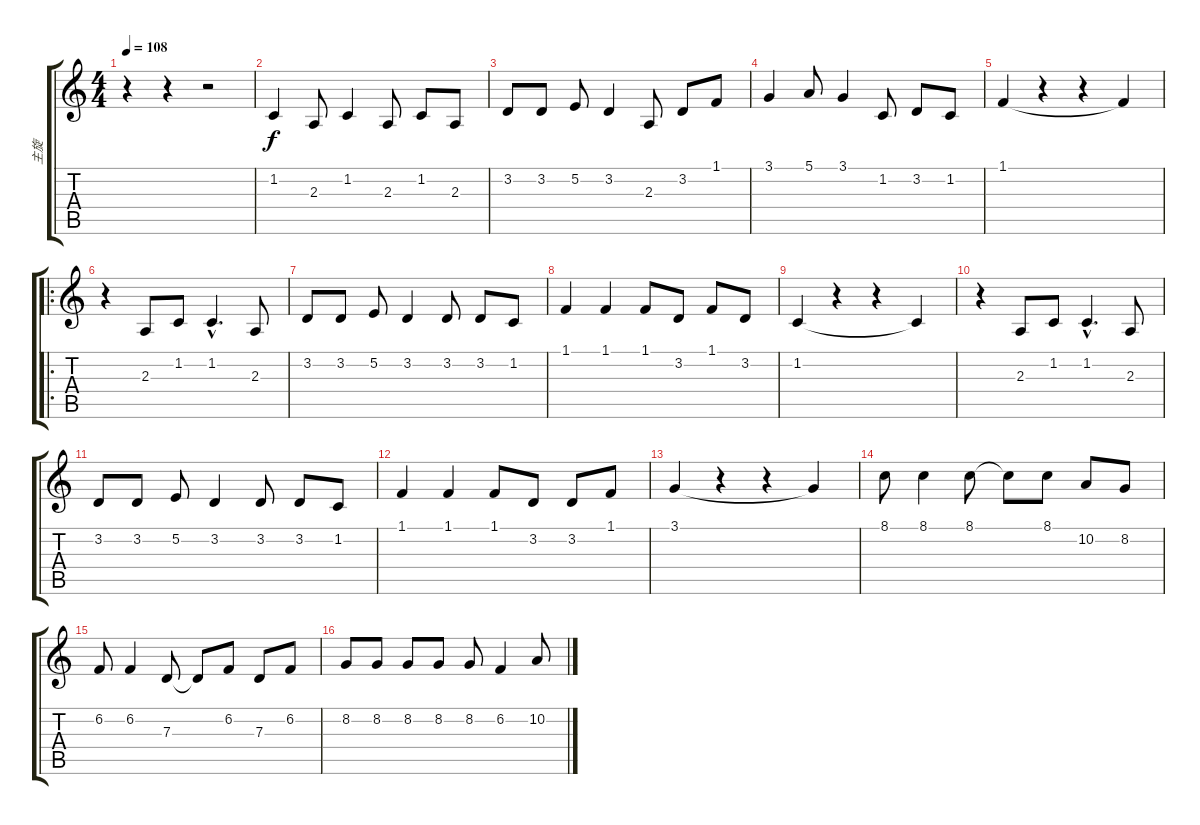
\track ("主旋" "主旋") {instrument musicbox}
\staff {score tabs}
\tuning (E4 B3 G3 D3 A2 E2) {hide}
\ts (4 4)
\tempo 108
\clef g2
\ks c
r.4{dy f instrument musicbox} r.4 r.2 |
1.2.4 2.3.8 1.2.4 2.3.8 1.2.8 2.3.8 |
3.2.8 3.2.8 5.2.8 3.2.4 2.3.8 3.2.8 1.1.8 |
3.1.4 5.1.8 3.1.4 1.2.8 3.2.8 1.2.8 |
1.1.4 r.4 r.4 1.1{t}.4 |
\ro
r.4 2.3.8 1.2.8 1.2{hac}.4{d} 2.3.8 |
3.2.8 3.2.8 5.2.8 3.2.4 3.2.8 3.2.8 1.2.8 |
1.1.4 1.1.4 1.1.8 3.2.8 1.1.8 3.2.8 |
1.2.4 r.4 r.4 1.2{t}.4 |
r.4 2.3.8 1.2.8 1.2{hac}.4{d} 2.3.8 |
3.2.8 3.2.8 5.2.8 3.2.4 3.2.8 3.2.8 1.2.8 |
1.1.4 1.1.4 1.1.8 3.2.8 3.2.8 1.1.8 |
3.1.4 r.4 r.4 3.1{t}.4 |
8.1.8 8.1.4 8.1.8 8.1{t}.8 8.1.8 10.2.8 8.2.8 |
6.2.8 6.2.4 7.3.8 7.3{t}.8 6.2.8 7.3.8 6.2.8 |
8.2.8 8.2.8 8.2.8 8.2.8 8.2.8 6.2.4 10.2.8
